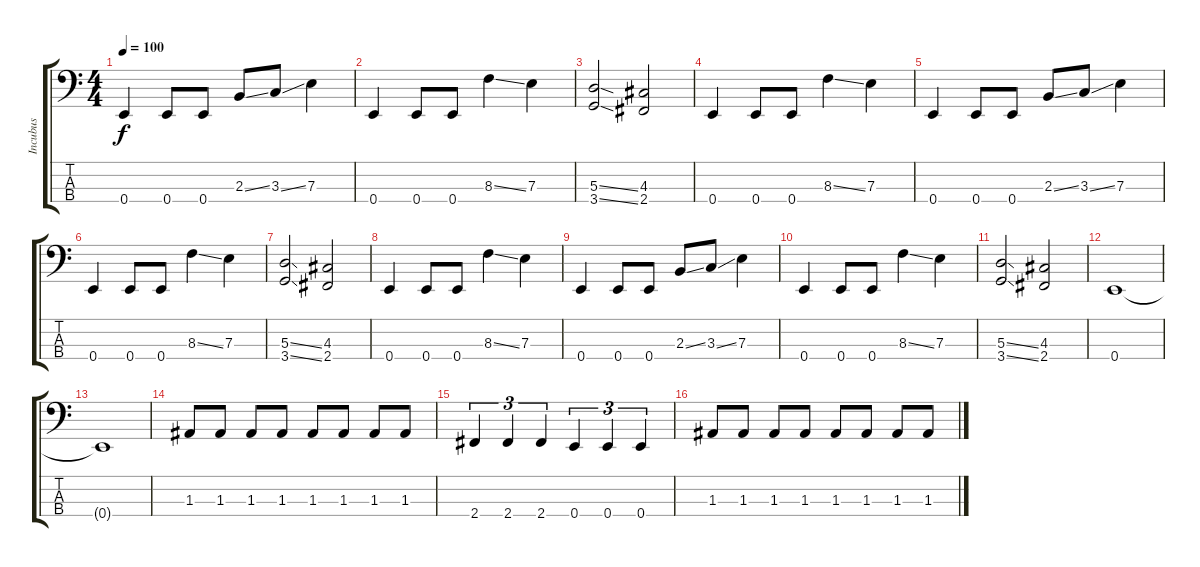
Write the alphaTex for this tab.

\track ("Incubus " "Incubus ") {instrument acousticbass}
\staff {score tabs}
\tuning (G2 D2 A1 E1) {hide}
\ts (4 4)
\tempo 100
\clef f4
\ks c
0.4.4{dy f} 0.4.8 0.4.8 2.3{ss}.8 3.3{ss}.8 7.3.4 |
0.4.4 0.4.8 0.4.8 8.3{ss}.4 7.3.4 |
(5.3{ss} 3.4{ss}).2 (4.3 2.4).2 |
0.4.4 0.4.8 0.4.8 8.3{ss}.4 7.3.4 |
0.4.4 0.4.8 0.4.8 2.3{ss}.8 3.3{ss}.8 7.3.4 |
0.4.4 0.4.8 0.4.8 8.3{ss}.4 7.3.4 |
(5.3{ss} 3.4{ss}).2 (4.3 2.4).2 |
0.4.4 0.4.8 0.4.8 8.3{ss}.4 7.3.4 |
0.4.4 0.4.8 0.4.8 2.3{ss}.8 3.3{ss}.8 7.3.4 |
0.4.4 0.4.8 0.4.8 8.3{ss}.4 7.3.4 |
(5.3{ss} 3.4{ss}).2 (4.3 2.4).2 |
0.4.1 |
0.4{t}.1 |
1.3.8 1.3.8 1.3.8 1.3.8 1.3.8 1.3.8 1.3.8 1.3.8 |
2.4.4{tu (3 2)} 2.4.4{tu (3 2)} 2.4.4{tu (3 2)} 0.4.4{tu (3 2)} 0.4.4{tu (3 2)} 0.4.4{tu (3 2)} |
1.3.8 1.3.8 1.3.8 1.3.8 1.3.8 1.3.8 1.3.8 1.3.8
